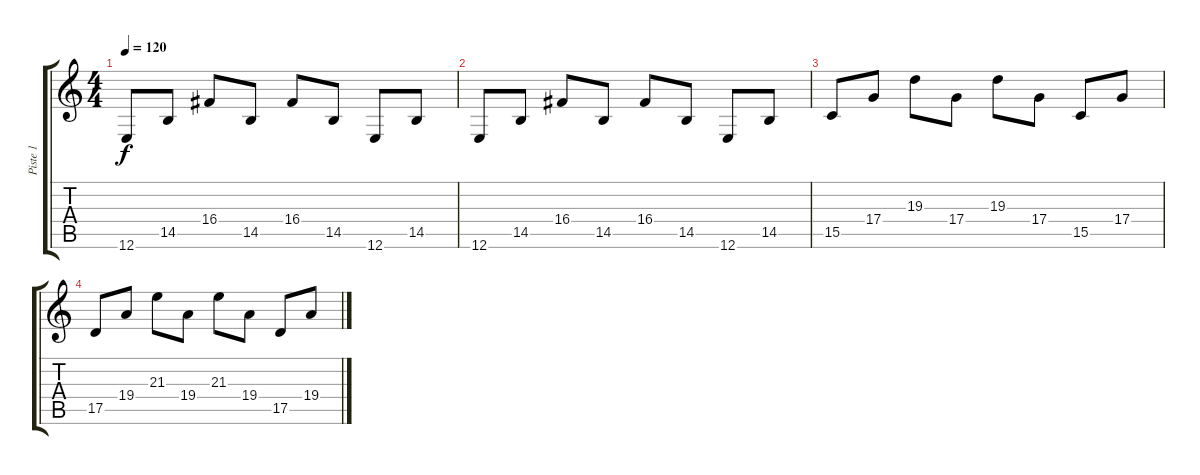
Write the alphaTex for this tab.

\track ("Piste 1" "Piste 1") {instrument drawbarorgan}
\staff {score tabs}
\tuning (E4 B3 G3 D3 A2 E2) {hide}
\ts (4 4)
\tempo 120
\clef g2
\ks c
12.6.8{dy f} 14.5.8 16.4.8 14.5.8 16.4.8 14.5.8 12.6.8 14.5.8 |
12.6.8 14.5.8 16.4.8 14.5.8 16.4.8 14.5.8 12.6.8 14.5.8 |
15.5.8 17.4.8 19.3.8 17.4.8 19.3.8 17.4.8 15.5.8 17.4.8 |
17.5.8 19.4.8 21.3.8 19.4.8 21.3.8 19.4.8 17.5.8 19.4.8
